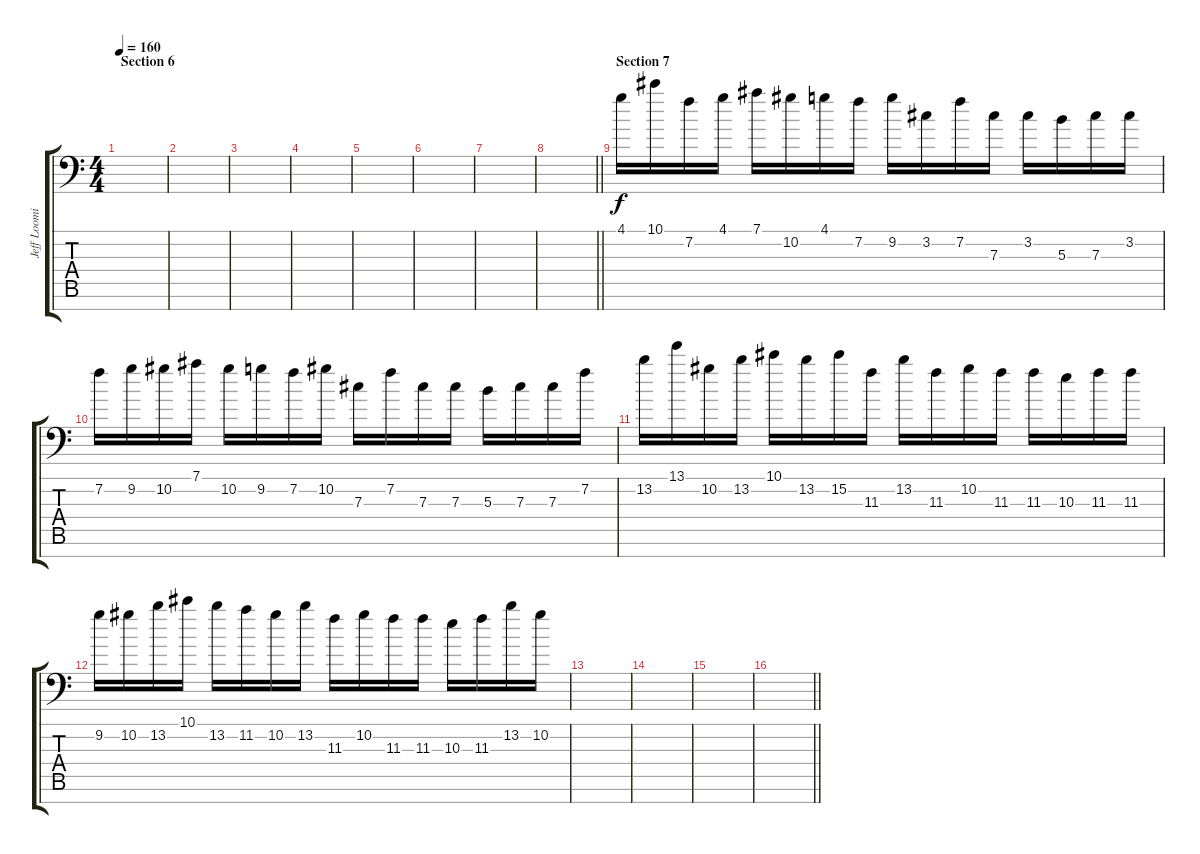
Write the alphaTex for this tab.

\track ("Jeff Loomis - lead guitar 3" "Jeff Loomi") {instrument distortionguitar}
\staff {score tabs}
\tuning (Eb4 Bb3 Gb3 Db3 Ab2 Eb2 Bb1) {hide}
\ts (4 4)
\section ("" "Section 6")
\tempo 160
\clef f4
\ks c
|
|
|
|
|
|
|
\barLineRight lightlight
|
\section ("" "Section 7")
4.1.16 10.1.16 7.2.16 4.1.16 7.1.16 10.2.16 4.1.16 7.2.16 9.2.16 3.2.16 7.2.16 7.3.16 3.2.16 5.3.16 7.3.16 3.2.16 |
7.2.16 9.2.16 10.2.16 7.1.16 10.2.16 9.2.16 7.2.16 10.2.16 7.3.16 7.2.16 7.3.16 7.3.16 5.3.16 7.3.16 7.3.16 7.2.16 |
13.2.16 13.1.16 10.2.16 13.2.16 10.1.16 13.2.16 15.2.16 11.3.16 13.2.16 11.3.16 10.2.16 11.3.16 11.3.16 10.3.16 11.3.16 11.3.16 |
9.2.16 10.2.16 13.2.16 10.1.16 13.2.16 11.2.16 10.2.16 13.2.16 11.3.16 10.2.16 11.3.16 11.3.16 10.3.16 11.3.16 13.2.16 10.2.16 |
|
|
|
\barLineRight lightlight
